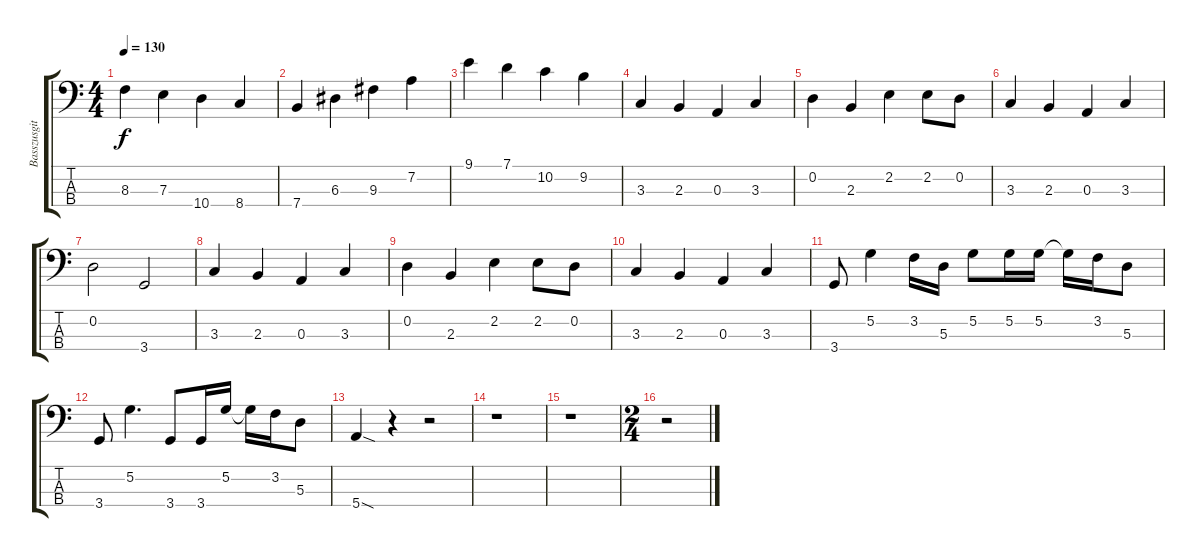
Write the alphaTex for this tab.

\track ("Basszusgitár (Roger Glover)" "Basszusgit") {instrument electricbassfinger}
\staff {score tabs}
\tuning (G2 D2 A1 E1) {hide}
\ts (4 4)
\tempo 130
\clef f4
\ks c
8.3.4{dy f} 7.3.4 10.4.4 8.4.4 |
7.4.4 6.3.4 9.3.4 7.2.4 |
9.1.4 7.1.4 10.2.4 9.2.4 |
3.3.4 2.3.4 0.3.4 3.3.4 |
0.2.4 2.3.4 2.2.4 2.2.8 0.2.8 |
3.3.4 2.3.4 0.3.4 3.3.4 |
0.2.2 3.4.2 |
3.3.4 2.3.4 0.3.4 3.3.4 |
0.2.4 2.3.4 2.2.4 2.2.8 0.2.8 |
3.3.4 2.3.4 0.3.4 3.3.4 |
3.4.8 5.2.4 3.2.16 5.3.16 5.2.8 5.2.16 5.2.16 5.2{t}.16 3.2.16 5.3.8 |
3.4.8 5.2.4{d} 3.4.8 3.4.16 5.2.16 5.2{t}.16 3.2.16 5.3.8 |
5.4{sod}.4 r.4 r.2 |
r.1 |
r.1 |
\ts (2 4)
r.2
